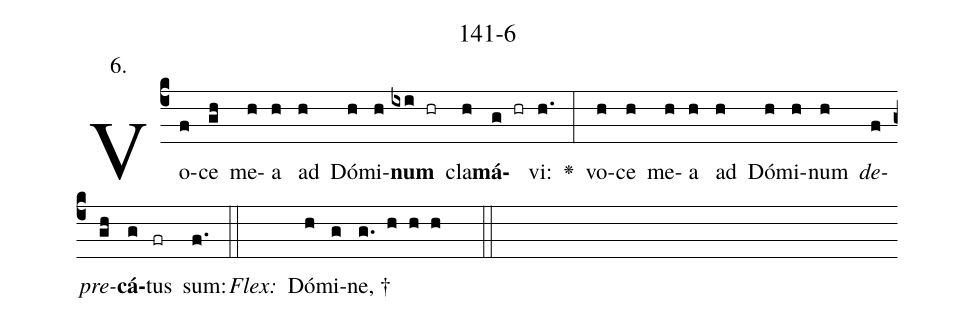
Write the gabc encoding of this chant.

name: 141-6;
annotation: 6.;
%%
(c4)Vo(f)ce(gh) me(h)a(h) ad(h) Dó(h)mi(h)<b>num</b>(ixi hr) cla(h)<b>má</b>(g hr)vi:(h.) <v>\greheightstar</v>(:) vo(h)ce(h) me(h)a(h) ad(h) Dó(h)mi(h)num(h) <i>de</i>(f)<i>pre</i>(gh)<b>cá</b>(g)tus(fr) sum:(f.) (::)
<i>Flex:</i>()  Dó(h)mi(g)ne, †(g. h h h  ::)

%E(h) u(h) o(f) u(gh) a(g) e.(f.) (::)
